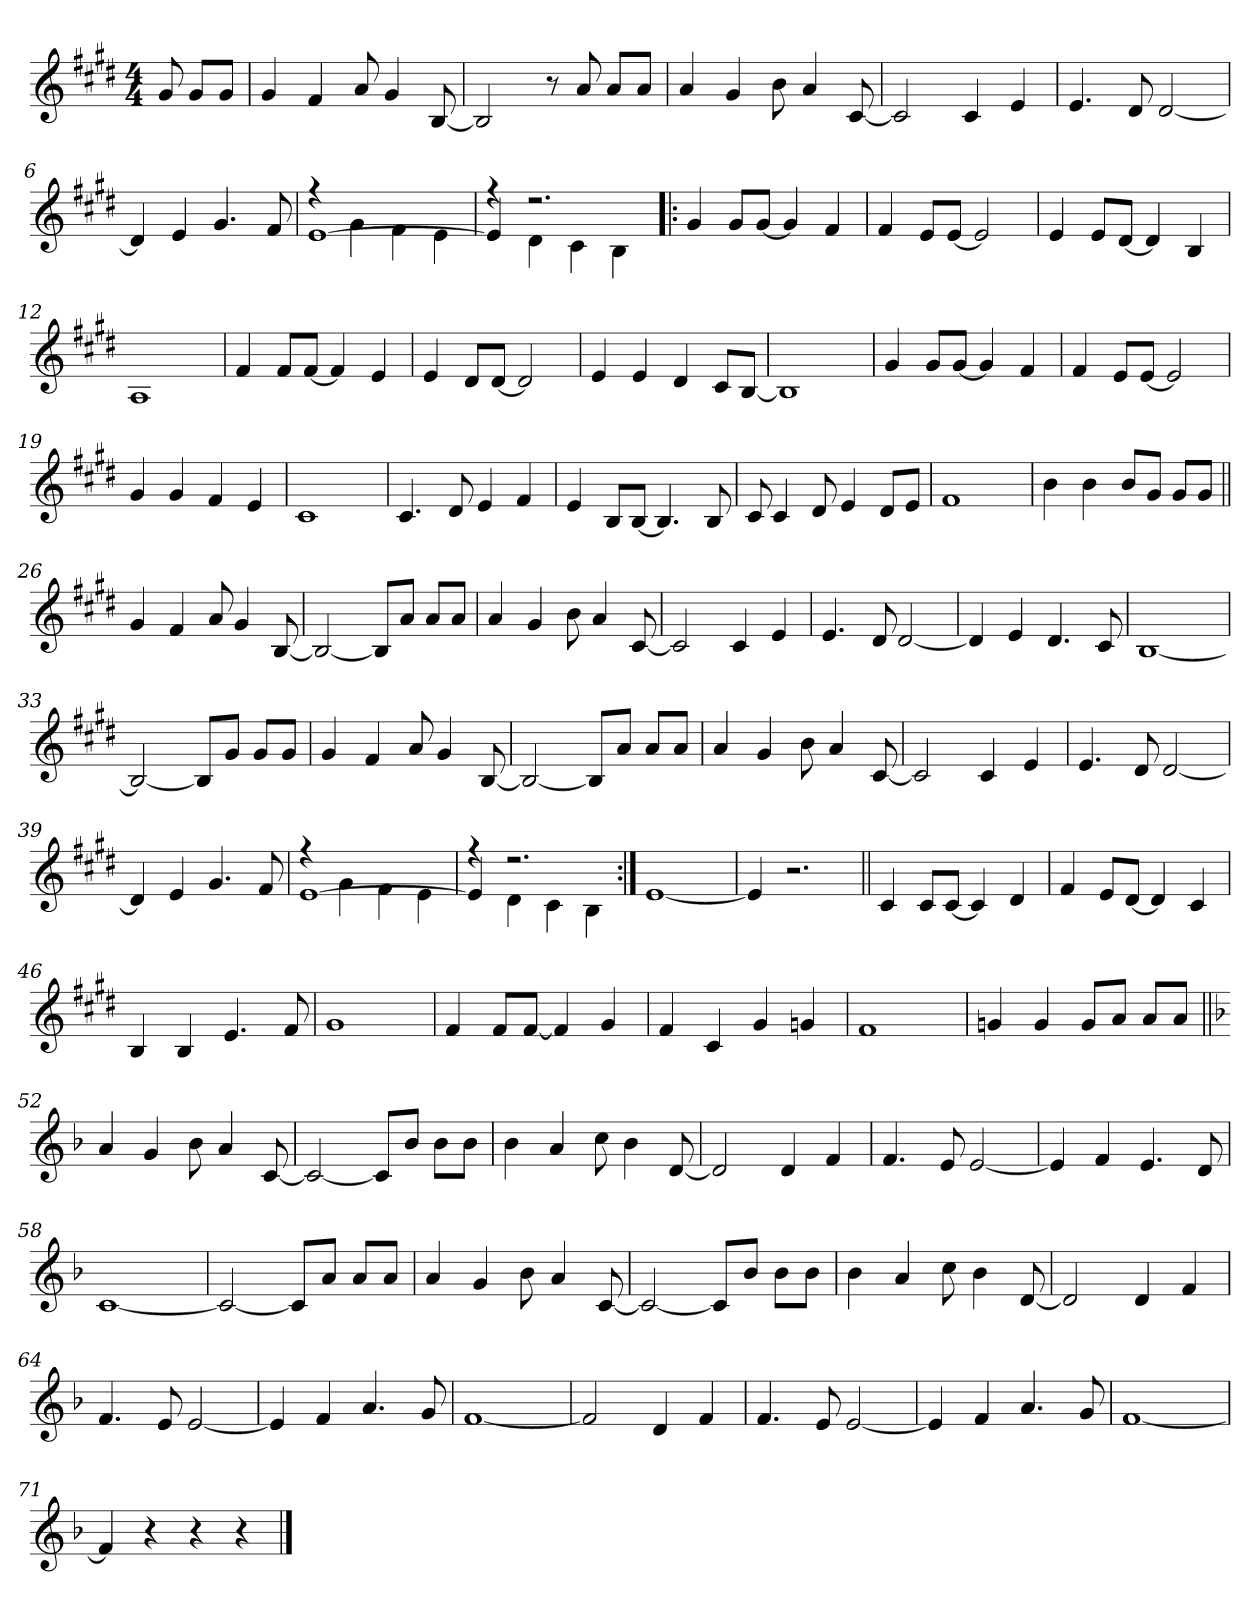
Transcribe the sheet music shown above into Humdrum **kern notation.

**kern
*part1
*staff1
*clefG2
*k[f#c#g#d#]
*E:
*M4/4
=
8g#/
8g#/L
8g#/J
=1
4g#/
4f#/
8a/
4g#/
[8B/
=2
2B/]
8r
8a/
8a/L
8a/J
=3
4a/
4g#/
8b\
4a/
[8c#/
!!LO:LB:g=z
=4
2c#/]
4c#/
4e/
=5
4.e/
8d#/
[2d#/
=6
4d#/]
4e/
4.g#/
8f#/
=7
*^
[>1e	4ree
.	4g#\
.	4f#\
.	4e\
=8	=8
4e/]	4rff
2.r	4d#\
.	4c#\
.	4B\
*v	*v
!!LO:LB:g=z
=9!|:
4g#/
8g#/L
[8g#/J
4g#/]
4f#/
=10
4f#/
8e/L
[8e/J
2e/]
=11
4e/
8e/L
[8d#/J
4d#/]
4B/
=12
1A
!!LO:LB:g=z
=13
4f#/
8f#/L
[8f#/J
4f#/]
4e/
=14
4e/
8d#/L
[8d#/J
2d#/]
=15
4e/
4e/
4d#/
8c#/L
[8B/J
=16
1B]
!!LO:LB:g=z
=17
4g#/
8g#/L
[8g#/J
4g#/]
4f#/
=18
4f#/
8e/L
[8e/J
2e/]
=19
4g#/
4g#/
4f#/
4e/
=20
1c#
!!LO:LB:g=z
=21
4.c#/
8d#/
4e/
4f#/
=22
4e/
8B/L
[8B/J
4.B/]
8B/
=23
8c#/
4c#/
8d#/
4e/
8d#/L
8e/J
=24
1f#
=25
4b\
4b\
8b/L
8g#/J
8g#/L
8g#/J
!!LO:LB:g=z
=26||
4g#/
4f#/
8a/
4g#/
[8B/
=27
2B/_
8B/L]
8a/J
8a/L
8a/J
=28
4a/
4g#/
8b\
4a/
[8c#/
=29
2c#/]
4c#/
4e/
!!LO:LB:g=z
=30
4.e/
8d#/
[2d#/
=31
4d#/]
4e/
4.d#/
8c#/
=32
[1B
=33
2B/_
8B/L]
8g#/J
8g#/L
8g#/J
!!LO:PB:g=z
=34
4g#/
4f#/
8a/
4g#/
[8B/
=35
2B/_
8B/L]
8a/J
8a/L
8a/J
=36
4a/
4g#/
8b\
4a/
[8c#/
=37
2c#/]
4c#/
4e/
!!LO:LB:g=z
=38
4.e/
8d#/
[2d#/
=39
4d#/]
4e/
4.g#/
8f#/
=40
*^
[>1e	4ree
.	4g#\
.	4f#\
.	4e\
=41	=41
4e/]	4rff
2.r	4d#\
.	4c#\
.	4B\
*v	*v
=42:|!
[1e
=43
4e/]
2.r
!!LO:LB:g=z
=44||
4c#/
8c#/L
[8c#/J
4c#/]
4d#/
=45
4f#/
8e/L
[8d#/J
4d#/]
4c#/
=46
4B/
4B/
4.e/
8f#/
!!LO:LB:g=z
=47
1g#
=48
4f#/
8f#/L
[8f#/J
4f#/]
4g#/
=49
4f#/
4c#/
4g#/
4gn/
=50
1f#
=51
4gn/
4g/
8g/L
8a/J
8a/L
8a/J
!!LO:LB:g=z
=52||
*k[b-]
*F:
4a/
4g/
8b-\
4a/
[8c/
=53
2c/_
8c/L]
8b-/J
8b-\L
8b-\J
=54
4b-\
4a/
8cc\
4b-\
[8d/
=55
2d/]
4d/
4f/
!!LO:LB:g=z
=56
4.f/
8e/
[2e/
=57
4e/]
4f/
4.e/
8d/
=58
[1c
=59
2c/_
8c/L]
8a/J
8a/L
8a/J
!!LO:LB:g=z
=60
4a/
4g/
8b-\
4a/
[8c/
=61
2c/_
8c/L]
8b-/J
8b-\L
8b-\J
=62
4b-\
4a/
8cc\
4b-\
[8d/
=63
2d/]
4d/
4f/
!!LO:LB:g=z
=64
4.f/
8e/
[2e/
=65
4e/]
4f/
4.a/
8g/
=66
[1f
=67
2f/]
4d/
4f/
!!LO:LB:g=z
=68
4.f/
8e/
[2e/
=69
4e/]
4f/
4.a/
8g/
=70
[1f
=71
4f/]
4r
4r
4r
==
*-
